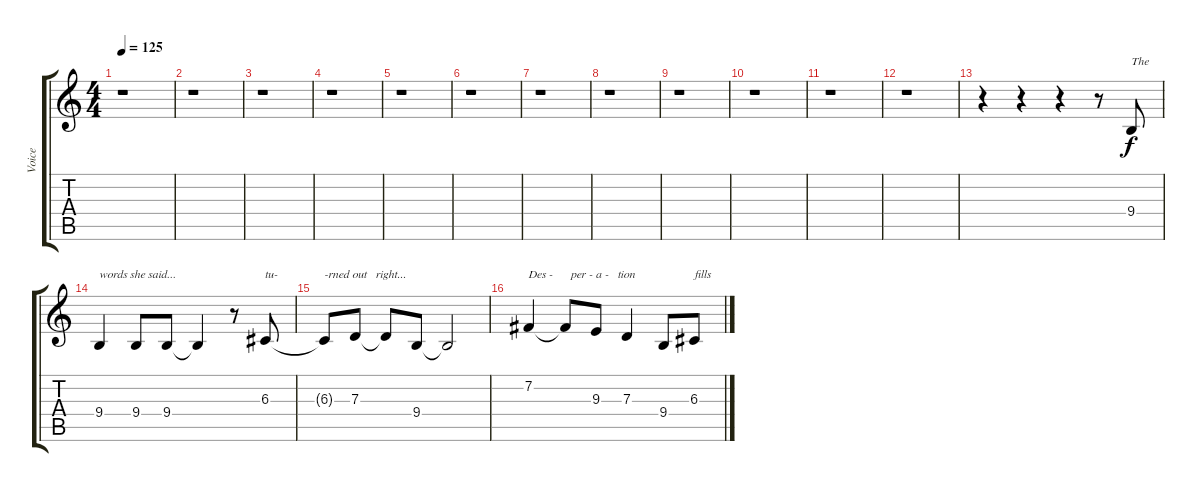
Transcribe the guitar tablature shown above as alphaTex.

\track ("Voice" "Voice") {instrument cello}
\staff {score tabs}
\tuning (E4 B3 G3 D3 A2 E2) {hide}
\ts (4 4)
\tempo 125
\clef g2
\ks c
r.1{dy f} |
r.1 |
r.1 |
r.1 |
r.1 |
r.1 |
r.1 |
r.1 |
r.1 |
r.1 |
r.1 |
r.1 |
r.4 r.4 r.4 r.8 9.4.8{txt "The "} |
9.4.4{txt "words she said..."} 9.4.8 9.4.8 9.4{t}.4 r.8 6.3.8{txt "tu-"} |
6.3{t}.8{txt "-rned out   right..."} 7.3.8 7.3{t}.8 9.4.8 9.4{t}.2 |
7.2.4{txt "Des -      per - a -   tion"} 7.2{t}.8 9.3.8 7.3.4 9.4.8 6.3.8{txt "fills"}
